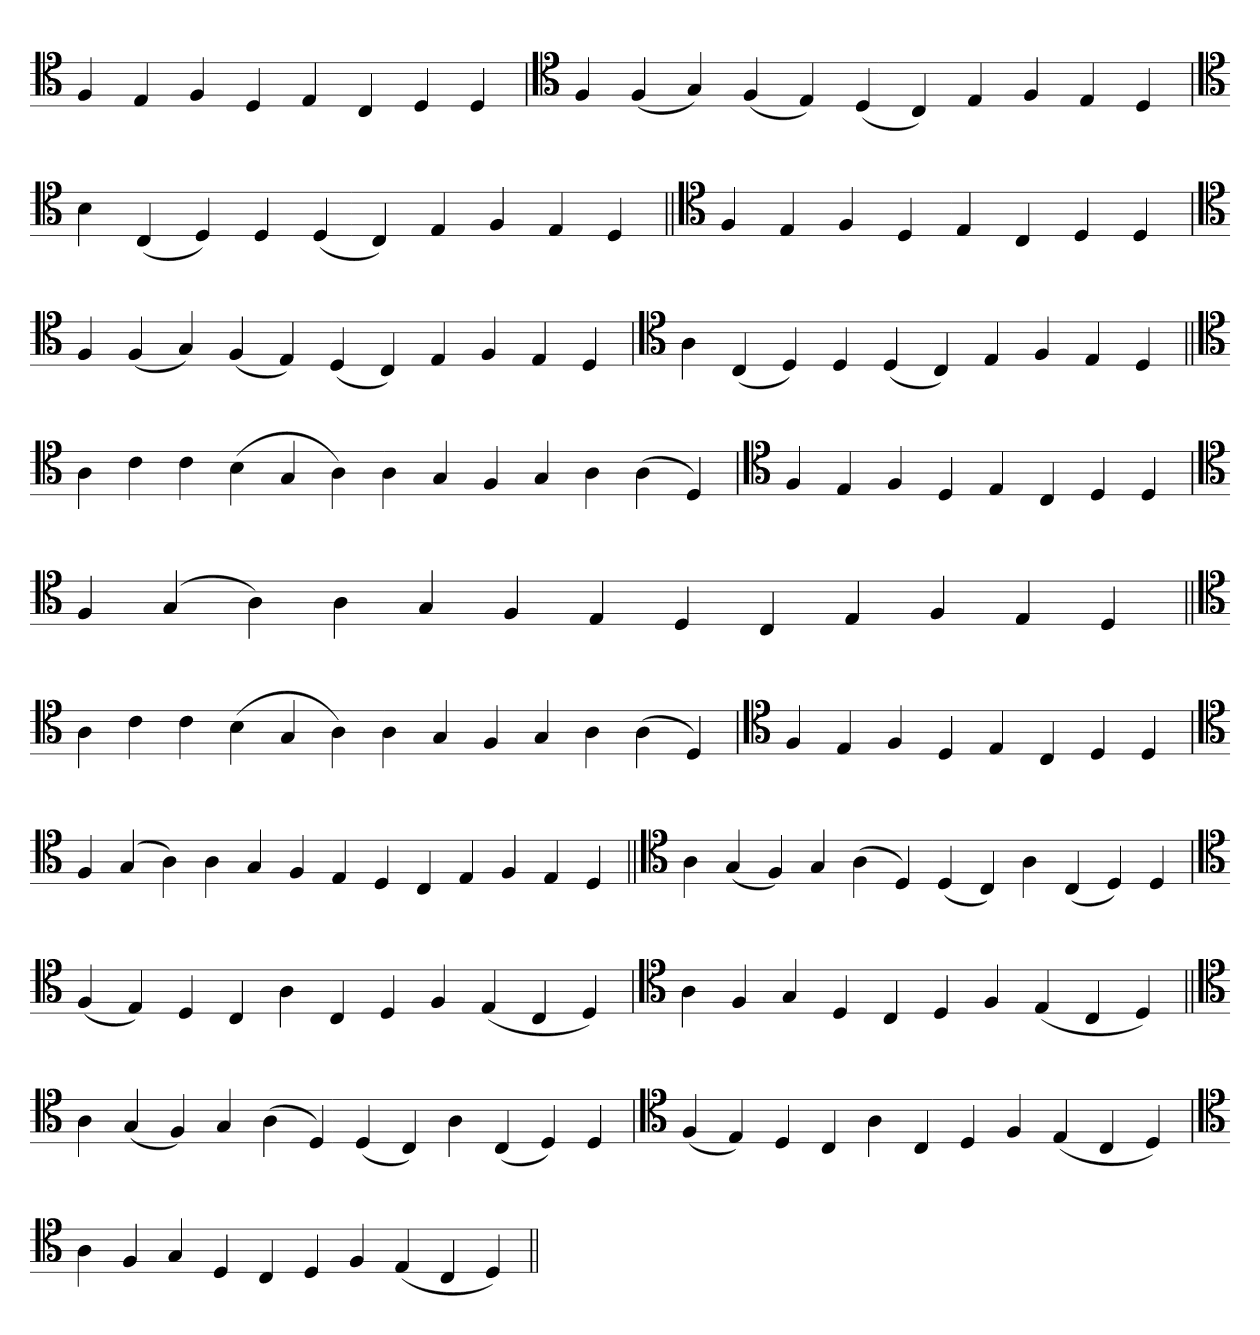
**kern
*part1
*staff1
*clefC4
=
4F
4E
4F
4D
4E
4C
4D
4D
='
*clefC4
4F
(4F
4G)
(4F
4E)
(4D
4C)
4E
4F
4E
4D
='
*clefC4
4B
(4C
4D)
4D
(4D
4C)
4E
4F
4E
4D
=||
*clefC4
4F
4E
4F
4D
4E
4C
4D
4D
='
*clefC4
4F
(4F
4G)
(4F
4E)
(4D
4C)
4E
4F
4E
4D
='
*clefC4
4A
(4C
4D)
4D
(4D
4C)
4E
4F
4E
4D
=||
*clefC4
4A
4c
4c
(4B
4G
4A)
4A
4G
4F
4G
4A
(4A
4D)
='
*clefC4
4F
4E
4F
4D
4E
4C
4D
4D
='
*clefC4
4F
(4G
4A)
4A
4G
4F
4E
4D
4C
4E
4F
4E
4D
=||
*clefC4
4A
4c
4c
(4B
4G
4A)
4A
4G
4F
4G
4A
(4A
4D)
='
*clefC4
4F
4E
4F
4D
4E
4C
4D
4D
='
*clefC4
4F
(4G
4A)
4A
4G
4F
4E
4D
4C
4E
4F
4E
4D
=||
*clefC4
4A
(4G
4F)
4G
(4A
4D)
(4D
4C)
4A
(4C
4D)
4D
='
*clefC4
(4F
4E)
4D
4C
4A
4C
4D
4F
(4E
4C
4D)
='
*clefC4
4A
4F
4G
4D
4C
4D
4F
(4E
4C
4D)
=||
*clefC4
4A
(4G
4F)
4G
(4A
4D)
(4D
4C)
4A
(4C
4D)
4D
='
*clefC4
(4F
4E)
4D
4C
4A
4C
4D
4F
(4E
4C
4D)
='
*clefC4
4A
4F
4G
4D
4C
4D
4F
(4E
4C
4D)
=||
*-
